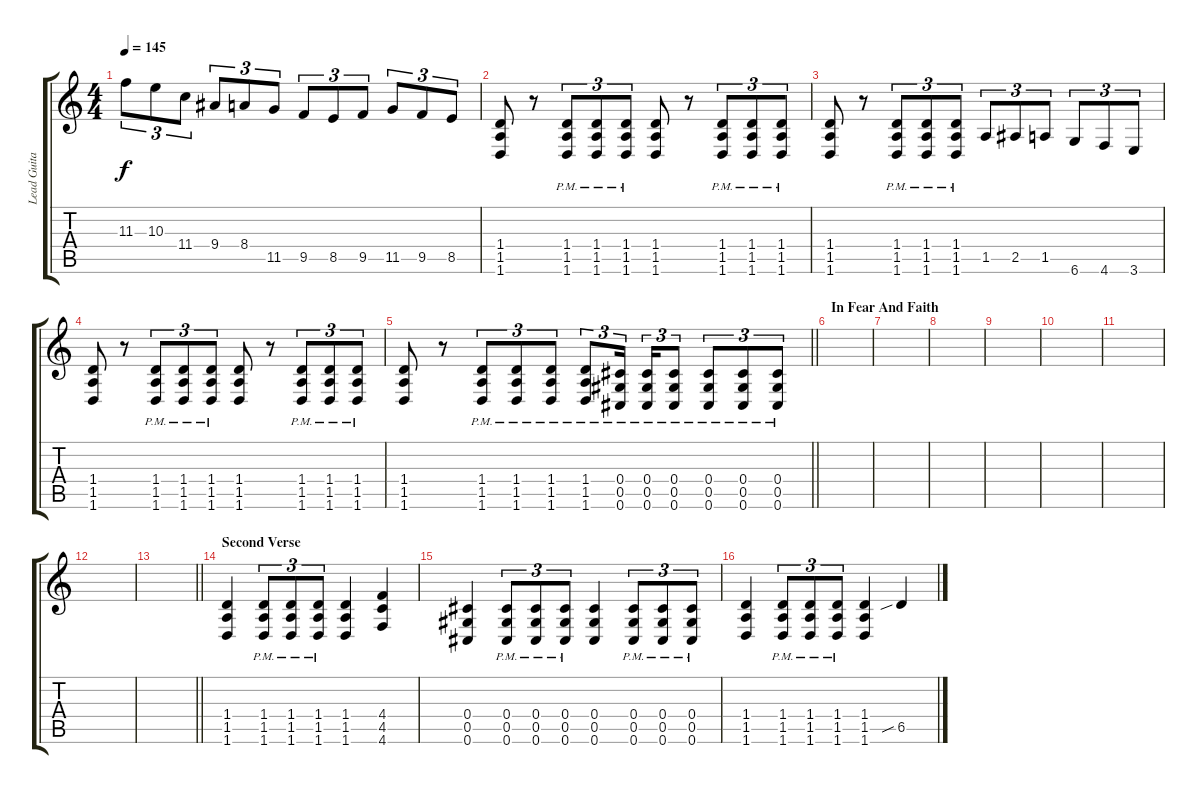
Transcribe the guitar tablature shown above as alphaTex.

\track ("Lead Guitar" "Lead Guita") {instrument distortionguitar}
\staff {score tabs}
\tuning (Eb4 Bb3 Gb3 Db3 Ab2 Db2) {hide}
\ts (4 4)
\tempo 145
\clef g2
\ks c
11.3.8{tu (3 2) dy f} 10.3.8{tu (3 2)} 11.4.8{tu (3 2)} 9.4.8{tu (3 2)} 8.4.8{tu (3 2)} 11.5.8{tu (3 2)} 9.5.8{tu (3 2)} 8.5.8{tu (3 2)} 9.5.8{tu (3 2)} 11.5.8{tu (3 2)} 9.5.8{tu (3 2)} 8.5.8{tu (3 2)} |
(1.4 1.5 1.6).8 r.8 (1.4{pm} 1.5{pm} 1.6{pm}).8{tu (3 2)} (1.4{pm} 1.5{pm} 1.6{pm}).8{tu (3 2)} (1.4{pm} 1.5{pm} 1.6{pm}).8{tu (3 2)} (1.4 1.5 1.6).8 r.8 (1.4{pm} 1.5{pm} 1.6{pm}).8{tu (3 2)} (1.4{pm} 1.5{pm} 1.6{pm}).8{tu (3 2)} (1.4{pm} 1.5{pm} 1.6{pm}).8{tu (3 2)} |
(1.4 1.5 1.6).8 r.8 (1.4{pm} 1.5{pm} 1.6{pm}).8{tu (3 2)} (1.4{pm} 1.5{pm} 1.6{pm}).8{tu (3 2)} (1.4{pm} 1.5{pm} 1.6{pm}).8{tu (3 2)} 1.5.8{tu (3 2)} 2.5.8{tu (3 2)} 1.5.8{tu (3 2)} 6.6.8{tu (3 2)} 4.6.8{tu (3 2)} 3.6.8{tu (3 2)} |
(1.4 1.5 1.6).8 r.8 (1.4{pm} 1.5{pm} 1.6{pm}).8{tu (3 2)} (1.4{pm} 1.5{pm} 1.6{pm}).8{tu (3 2)} (1.4{pm} 1.5{pm} 1.6{pm}).8{tu (3 2)} (1.4 1.5 1.6).8 r.8 (1.4{pm} 1.5{pm} 1.6{pm}).8{tu (3 2)} (1.4{pm} 1.5{pm} 1.6{pm}).8{tu (3 2)} (1.4{pm} 1.5{pm} 1.6{pm}).8{tu (3 2)} |
\barLineRight lightlight
(1.4 1.5 1.6).8 r.8 (1.4{pm} 1.5{pm} 1.6{pm}).8{tu (3 2)} (1.4{pm} 1.5{pm} 1.6{pm}).8{tu (3 2)} (1.4{pm} 1.5{pm} 1.6{pm}).8{tu (3 2)} (1.4{pm} 1.5{pm} 1.6{pm}).8{tu (3 2)} (0.4{pm} 0.5{pm} 0.6{pm}).16{tu (3 2) beam splitsecondary} (0.4{pm} 0.5{pm} 0.6{pm}).16{tu (3 2)} (0.4{pm} 0.5{pm} 0.6{pm}).8{tu (3 2)} (0.4{pm} 0.5{pm} 0.6{pm}).8{tu (3 2)} (0.4{pm} 0.5{pm} 0.6{pm}).8{tu (3 2)} (0.4{pm} 0.5{pm} 0.6{pm}).8{tu (3 2)} |
\section ("" "In Fear And Faith")
|
|
|
|
|
|
|
\barLineRight lightlight
|
\section ("" "Second Verse")
(1.4 1.5 1.6).4 (1.4{pm} 1.5{pm} 1.6{pm}).8{tu (3 2)} (1.4{pm} 1.5{pm} 1.6{pm}).8{tu (3 2)} (1.4{pm} 1.5{pm} 1.6{pm}).8{tu (3 2)} (1.4 1.5 1.6).4 (4.4 4.5 4.6).4 |
(0.4 0.5 0.6).4 (0.4{pm} 0.5{pm} 0.6{pm}).8{tu (3 2)} (0.4{pm} 0.5{pm} 0.6{pm}).8{tu (3 2)} (0.4{pm} 0.5{pm} 0.6{pm}).8{tu (3 2)} (0.4 0.5 0.6).4 (0.4{pm} 0.5{pm} 0.6{pm}).8{tu (3 2)} (0.4{pm} 0.5{pm} 0.6{pm}).8{tu (3 2)} (0.4{pm} 0.5{pm} 0.6{pm}).8{tu (3 2)} |
(1.4 1.5 1.6).4 (1.4{pm} 1.5{pm} 1.6{pm}).8{tu (3 2)} (1.4{pm} 1.5{pm} 1.6{pm}).8{tu (3 2)} (1.4{pm} 1.5{pm} 1.6{pm}).8{tu (3 2)} (1.4 1.5 1.6).4 6.5{sib}.4
